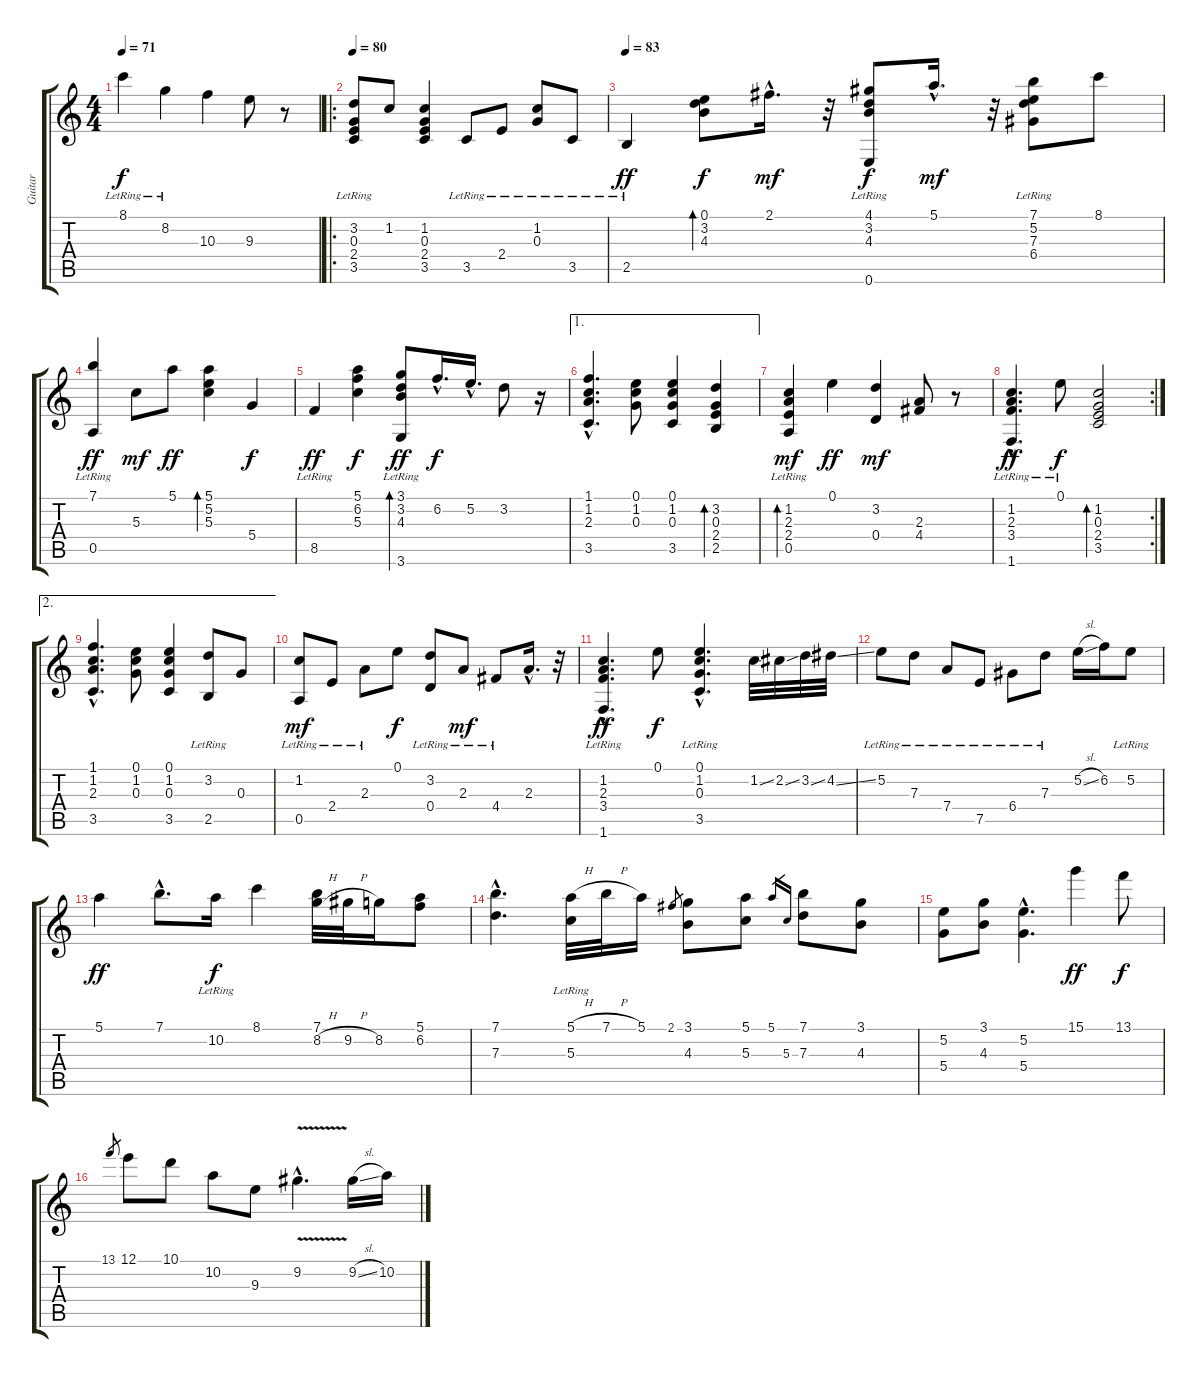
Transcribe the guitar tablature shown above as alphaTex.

\track ("Guitar" "Guitar") {instrument electricguitarjazz}
\staff {score tabs}
\tuning (E4 B3 G3 D3 A2 E2) {hide}
\ts (4 4)
\tempo 71
\clef g2
\ks c
8.1{lr}.4{dy f} 8.2{lr}.4 10.3.4 9.3.8 r.8 |
\ro
\tempo 80
(3.2 0.3{lr} 2.4{lr} 3.5{lr}).8 1.2.8 (1.2 0.3 2.4 3.5).4 3.5{lr}.8 2.4{lr}.8 (1.2{lr} 0.3{lr}).8 3.5{lr}.8 |
\tempo 83
2.5{lr}.4{dy ff} (0.1 3.2 4.3).8{bd 120 dy f} 2.1{hac}.16{d dy mf} r.32 (4.1 3.2{lr} 4.3{lr} 0.6{lr}).8{dy f} 5.1{hac}.16{d dy mf} r.32 (7.1 5.2{lr} 7.3{lr} 6.4{lr}).8 8.1.8 |
(7.1{lr} 0.5{lr}).4{dy ff} 5.3.8{dy mf} 5.1.8{dy ff} (5.1 5.2 5.3).4{bd 120} 5.4.4{dy f} |
8.5{lr}.4{dy ff} (5.1 6.2 5.3).4{dy f} (3.1 3.2 4.3 3.6{lr}).8{bd 120 dy ff} 6.2{hac}.16{d dy f} 5.2{hac}.16{d} 3.2.8 r.16 |
\ae 1
(1.1{hac} 1.2{hac} 2.3{hac} 3.5{hac}).4{d} (0.1 1.2 0.3).8 (0.1 1.2 0.3 3.5).4 (3.2 0.3 2.4 2.5).4{bd 120} |
(1.2 2.3 2.4 0.5{lr}).4{bd 120 dy mf} 0.1.4{dy ff} (3.2 0.4).4{dy mf} (2.3 4.4).8 r.8 |
\rc 2
(1.2{hac} 2.3{hac} 3.4{hac} 1.6{hac lr}).4{d dy ff} 0.1{lr}.8{dy f} (1.2 0.3 2.4 3.5).2{bd 120} |
\ae 2
(1.1{hac} 1.2{hac} 2.3{hac} 3.5{hac}).4{d} (0.1 1.2 0.3).8 (0.1 1.2 0.3 3.5).4 (3.2{lr} 2.5{lr}).8 0.3.8 |
(1.2{lr} 0.5{lr}).8{dy mf} 2.4{lr}.8 2.3{lr}.8 0.1.8{dy f} (3.2{lr} 0.4{lr}).8 2.3{lr}.8{dy mf} 4.4{lr}.8 2.3{hac}.16{d} r.32 |
(1.2{hac} 2.3{hac} 3.4{hac} 1.6{hac lr}).4{d dy ff} 0.1.8{dy f} (0.1{hac lr} 1.2{hac} 0.3{hac lr} 3.5{hac lr}).4{d} 1.2{ss}.32 2.2{ss}.32 3.2{ss}.32 4.2{ss}.32 |
5.2{lr}.8 7.3{lr}.8 7.4{lr}.8 7.5{lr}.8 6.4{lr}.8 7.3{lr}.8 5.2{sl}.16 6.2.16 5.2{lr}.8 |
5.1.4{dy ff} 7.1{hac}.8{d} 10.2{lr}.16{dy f} 8.1.4 (7.1 8.2{h}).32 9.2{h}.32 8.2.16 (5.1 6.2).8 |
(7.1{hac} 7.3{hac}).4{d} (5.1{h} 5.3{lr}).32 7.1{h}.32 5.1.16 2.1.8{gr} (3.1 4.3).8 (5.1 5.3).8 5.1.16{gr} 5.3.16{gr} (7.1 7.3).8 (3.1 4.3).8 |
(5.2 5.4).8 (3.1 4.3).8 (5.2{hac} 5.4{hac}).4{d} 15.1.4{dy ff} 13.1.8{dy f} |
13.1.8{gr} 12.1.8 10.1.8 10.2.8 9.3.8 9.2{v hac}.4{d} 9.2{sl}.16 10.2.16
